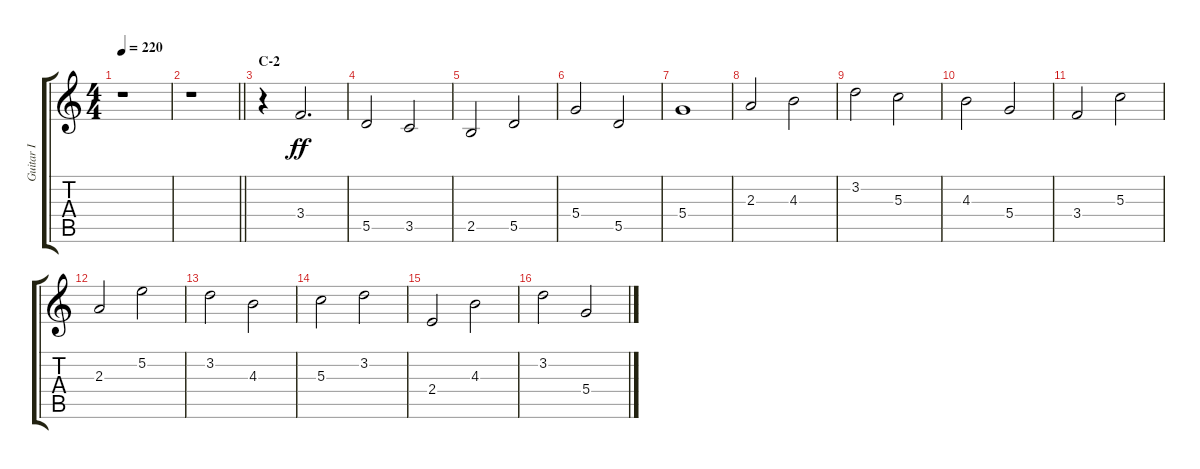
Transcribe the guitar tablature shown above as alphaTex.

\track ("Guitar I" "Guitar I") {instrument electricguitarclean}
\staff {score tabs}
\tuning (E4 B3 G3 D3 A2 E2) {hide}
\ts (4 4)
\tempo 220
\clef g2
\ks c
r.1{dy f} |
\barLineRight lightlight
r.1 |
\section ("" "C-2")
r.4{instrument overdrivenguitar} 3.4.2{d dy ff} |
5.5.2 3.5.2 |
2.5.2 5.5.2 |
5.4.2 5.5.2 |
5.4.1 |
2.3.2 4.3.2 |
3.2.2 5.3.2 |
4.3.2 5.4.2 |
3.4.2 5.3.2 |
2.3.2 5.2.2 |
3.2.2 4.3.2 |
5.3.2 3.2.2 |
2.4.2 4.3.2 |
3.2.2 5.4.2
